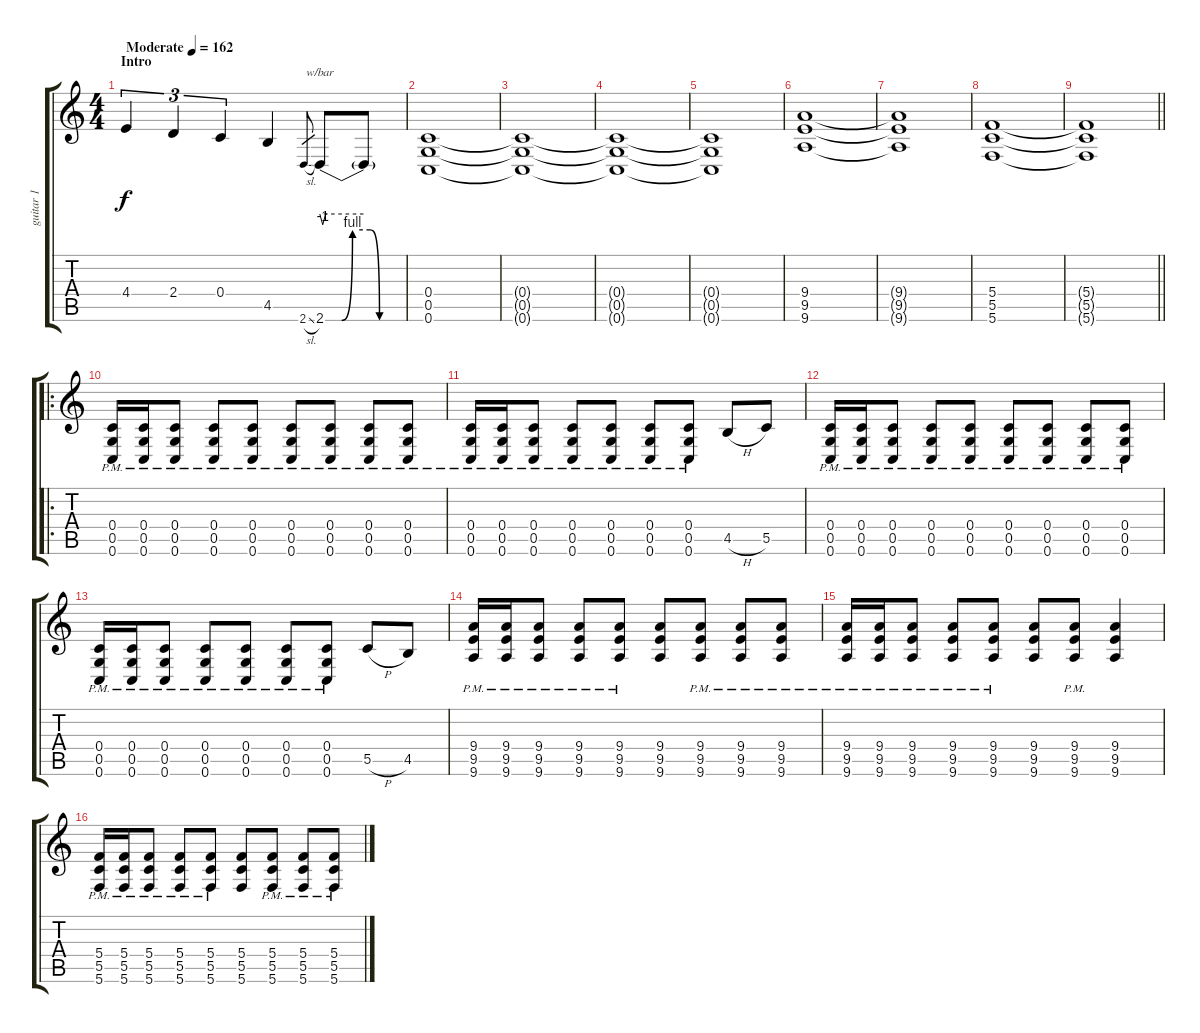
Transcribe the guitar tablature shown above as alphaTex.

\track ("guitar 1" "guitar 1") {instrument distortionguitar}
\staff {score tabs}
\tuning (D4 A3 F3 C3 G2 C2) {hide}
\ts (4 4)
\section ("" "Intro")
\tempo (162 "Moderate")
\clef g2
\ks c
4.4.4{tu (3 2) dy f instrument distortionguitar} 2.4.4{tu (3 2)} 0.4.4{tu (3 2)} 4.5.4 2.6{sl}.8{gr} 2.6{be (custom 0 0 7 0 12 0 20 4 33 4 40 0 60 0)}.8{tbe (custom default 0 0 4 -4 8 0 10 0 60 0)} 2.6{t}.8 |
(0.4 0.5 0.6).1 |
(0.4{t} 0.5{t} 0.6{t}).1 |
(0.4{t} 0.5{t} 0.6{t}).1 |
(0.4{t} 0.5{t} 0.6{t}).1 |
(9.4 9.5 9.6).1 |
(9.4{t} 9.5{t} 9.6{t}).1 |
(5.4 5.5 5.6).1 |
\barLineRight lightlight
(5.4{t} 5.5{t} 5.6{t}).1 |
\ro
(0.4{pm} 0.5{pm} 0.6{pm}).16 (0.4{pm} 0.5{pm} 0.6{pm}).16 (0.4{pm} 0.5{pm} 0.6{pm}).8 (0.4{pm} 0.5{pm} 0.6{pm}).8 (0.4{pm} 0.5{pm} 0.6{pm}).8 (0.4{pm} 0.5{pm} 0.6{pm}).8 (0.4{pm} 0.5{pm} 0.6{pm}).8 (0.4{pm} 0.5{pm} 0.6{pm}).8 (0.4{pm} 0.5{pm} 0.6{pm}).8 |
(0.4{pm} 0.5{pm} 0.6{pm}).16 (0.4{pm} 0.5{pm} 0.6{pm}).16 (0.4{pm} 0.5{pm} 0.6{pm}).8 (0.4{pm} 0.5{pm} 0.6{pm}).8 (0.4{pm} 0.5{pm} 0.6{pm}).8 (0.4{pm} 0.5{pm} 0.6{pm}).8 (0.4{pm} 0.5{pm} 0.6{pm}).8 4.5{h}.8 5.5.8 |
(0.4{pm} 0.5{pm} 0.6{pm}).16 (0.4{pm} 0.5{pm} 0.6{pm}).16 (0.4{pm} 0.5{pm} 0.6{pm}).8 (0.4{pm} 0.5{pm} 0.6{pm}).8 (0.4{pm} 0.5{pm} 0.6{pm}).8 (0.4{pm} 0.5{pm} 0.6{pm}).8 (0.4{pm} 0.5{pm} 0.6{pm}).8 (0.4{pm} 0.5{pm} 0.6{pm}).8 (0.4{pm} 0.5{pm} 0.6{pm}).8 |
(0.4{pm} 0.5{pm} 0.6{pm}).16 (0.4{pm} 0.5{pm} 0.6{pm}).16 (0.4{pm} 0.5{pm} 0.6{pm}).8 (0.4{pm} 0.5{pm} 0.6{pm}).8 (0.4{pm} 0.5{pm} 0.6{pm}).8 (0.4{pm} 0.5{pm} 0.6{pm}).8 (0.4{pm} 0.5{pm} 0.6{pm}).8 5.5{h}.8 4.5.8 |
(9.4{pm} 9.5{pm} 9.6{pm}).16 (9.4{pm} 9.5{pm} 9.6{pm}).16 (9.4{pm} 9.5{pm} 9.6{pm}).8 (9.4{pm} 9.5{pm} 9.6{pm}).8 (9.4{pm} 9.5{pm} 9.6{pm}).8 (9.4 9.5 9.6).8 (9.4{pm} 9.5{pm} 9.6{pm}).8 (9.4{pm} 9.5{pm} 9.6{pm}).8 (9.4{pm} 9.5{pm} 9.6{pm}).8 |
(9.4{pm} 9.5{pm} 9.6{pm}).16 (9.4{pm} 9.5{pm} 9.6{pm}).16 (9.4{pm} 9.5{pm} 9.6{pm}).8 (9.4{pm} 9.5{pm} 9.6{pm}).8 (9.4{pm} 9.5{pm} 9.6{pm}).8 (9.4 9.5 9.6).8 (9.4{pm} 9.5{pm} 9.6{pm}).8 (9.4 9.5 9.6).4 |
(5.4{pm} 5.5{pm} 5.6{pm}).16 (5.4{pm} 5.5{pm} 5.6{pm}).16 (5.4{pm} 5.5{pm} 5.6{pm}).8 (5.4{pm} 5.5{pm} 5.6{pm}).8 (5.4{pm} 5.5{pm} 5.6{pm}).8 (5.4 5.5 5.6).8 (5.4{pm} 5.5{pm} 5.6{pm}).8 (5.4{pm} 5.5{pm} 5.6{pm}).8 (5.4{pm} 5.5{pm} 5.6{pm}).8
